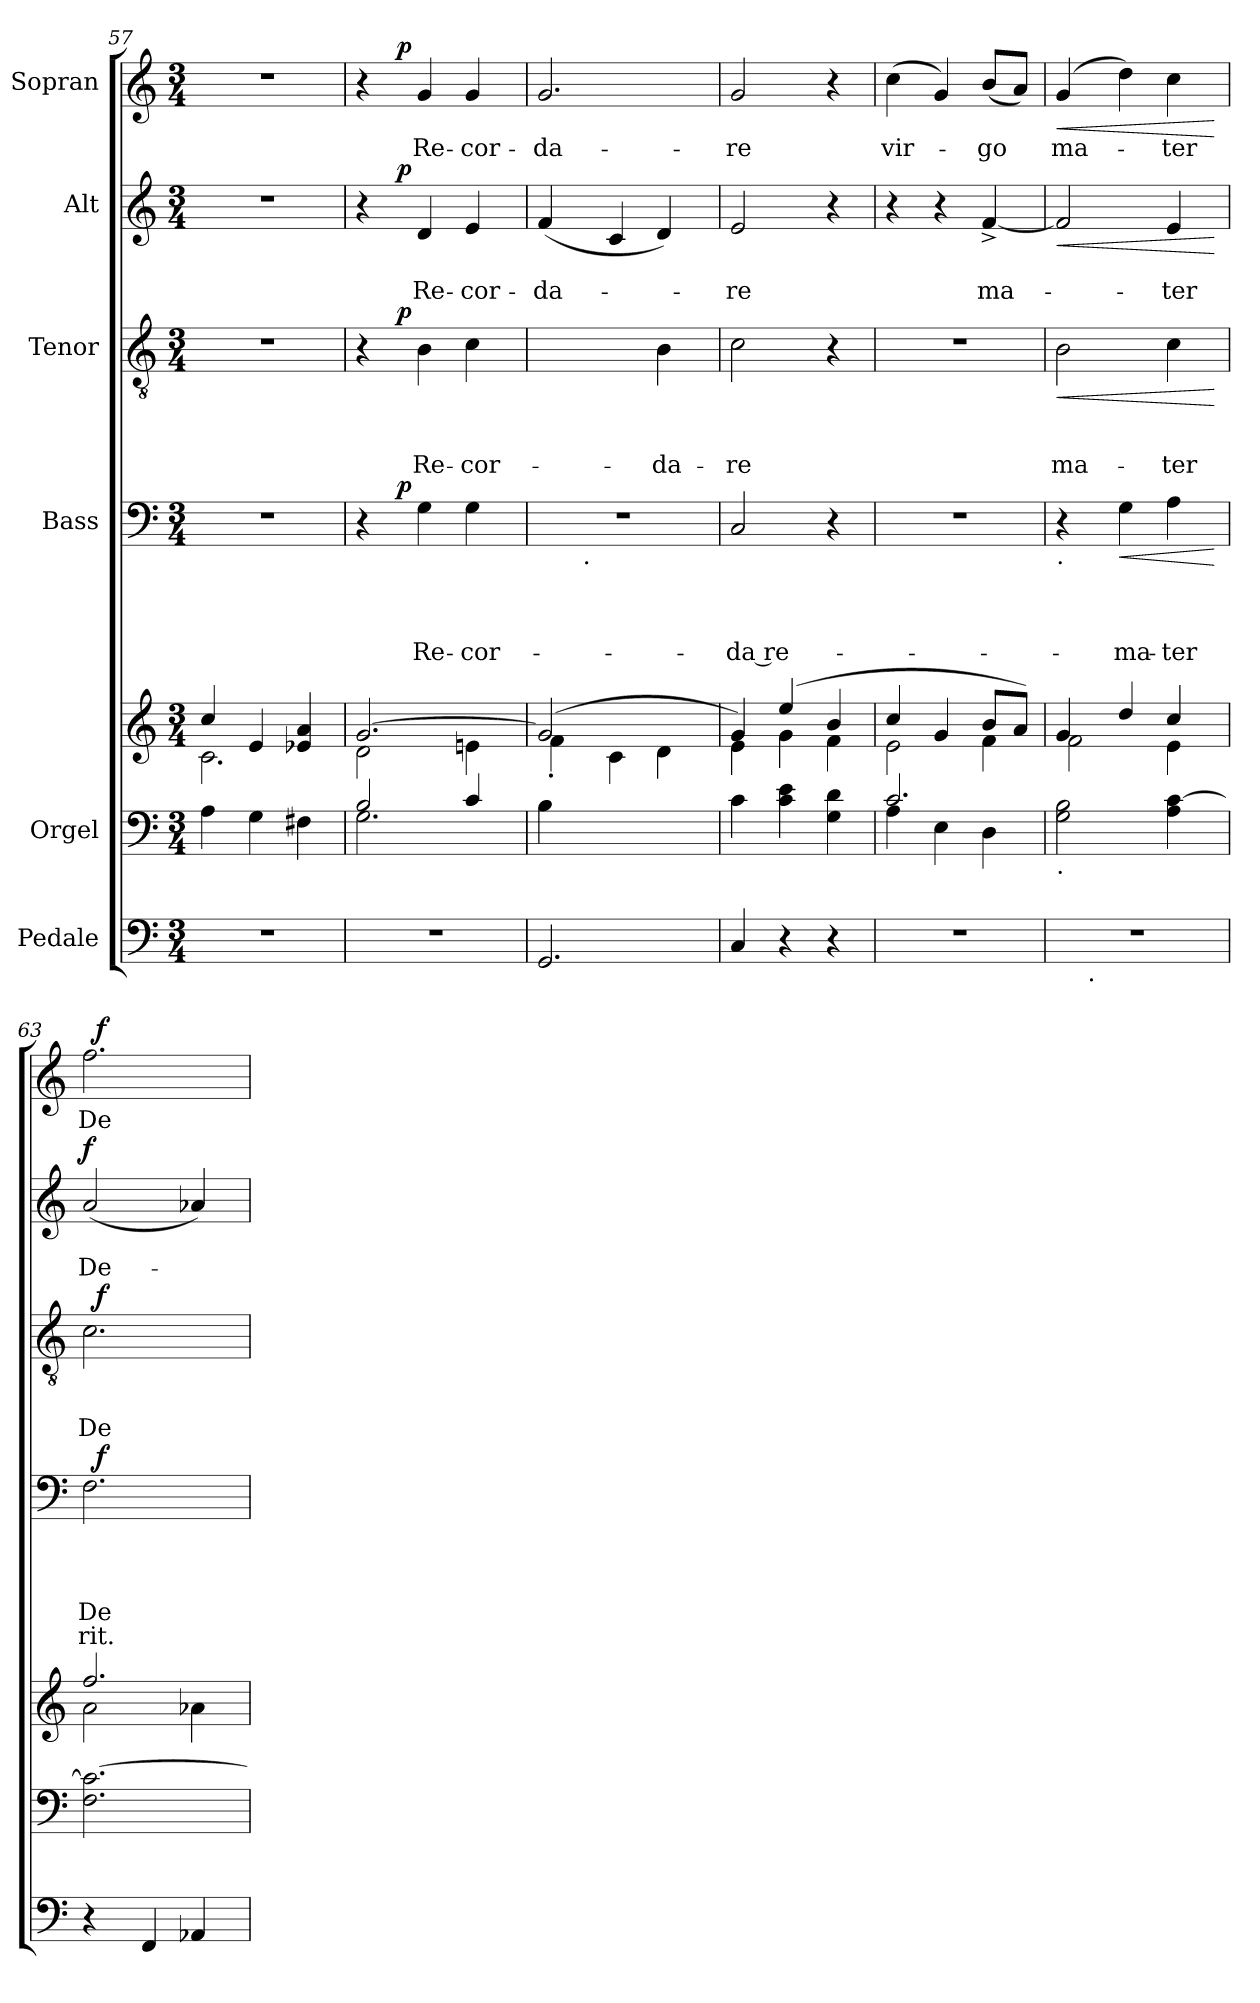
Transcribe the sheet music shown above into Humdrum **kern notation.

**kern	**kern	**kern	**kern	**text	**text	**text	**text	**text	**dynam	**kern	**text	**text	**text	**dynam	**kern	**text	**text	**dynam	**kern	**text	**dynam
*part6	*part5	*part5	*part4	*part4	*part4	*part4	*part4	*part4	*part4	*part3	*part3	*part3	*part3	*part3	*part2	*part2	*part2	*part2	*part1	*part1	*part1
*staff7	*staff6	*staff5	*staff4	*staff4	*staff4	*staff4	*staff4	*staff4	*staff4	*staff3	*staff3	*staff3	*staff3	*staff3	*staff2	*staff2	*staff2	*staff2	*staff1	*staff1	*staff1
*I"Pedale	*I"Orgel	*	*I"Bass	*	*	*	*	*	*	*I"Tenor	*	*	*	*	*I"Alt	*	*	*	*I"Sopran	*	*
*clefF4	*clefF4	*clefG2	*clefF4	*	*	*	*	*	*	*clefGv2	*	*	*	*	*clefG2	*	*	*	*clefG2	*	*
*k[]	*k[]	*k[]	*k[]	*	*	*	*	*	*	*k[]	*	*	*	*	*k[]	*	*	*	*k[]	*	*
*C:	*C:	*C:	*C:	*	*	*	*	*	*	*C:	*	*	*	*	*C:	*	*	*	*C:	*	*
*M3/4	*M3/4	*M3/4	*M3/4	*	*	*	*	*	*	*M3/4	*	*	*	*	*M3/4	*	*	*	*M3/4	*	*
=57	=57	=57	=57	=57	=57	=57	=57	=57	=57	=57	=57	=57	=57	=57	=57	=57	=57	=57	=57	=57	=57
!LO:N:vis=1	!	!	!LO:N:vis=1	!	!	!	!	!	!	!LO:N:vis=1	!	!	!	!	!LO:N:vis=1	!	!	!	!LO:N:vis=1	!	!
*	*	*^	*	*	*	*	*	*	*	*	*	*	*	*	*	*	*	*	*	*	*
2.r	4A\	4cc/	2.c\	2.r	.	.	.	.	.	.	2.r	.	.	.	.	2.r	.	.	.	2.r	.	.
.	4G\	4e/	.	.	.	.	.	.	.	.	.	.	.	.	.	.	.	.	.	.	.	.
.	4F#X\	4e-X/ 4a/	.	.	.	.	.	.	.	.	.	.	.	.	.	.	.	.	.	.	.	.
=58	=58	=58	=58	=58	=58	=58	=58	=58	=58	=58	=58	=58	=58	=58	=58	=58	=58	=58	=58	=58	=58	=58
!LO:N:vis=1	!	!	!	!	!	!	!	!	!	!	!	!	!	!	!	!	!	!	!	!	!	!
*	*^	*	*	*^	*	*	*	*	*	*	*^	*	*	*	*	*^	*	*	*	*^	*	*
2.r	2B/	2.G\	[>2.g/	2d\	4r	8.ryy	.	.	.	.	.	.	4r	8.ryy	.	.	.	.	4r	8.ryy	.	.	.	4r	8.ryy	.	.
!	!	!	!	!	!	!	!	!	!	!	!	!LO:DY:a	!	!	!	!	!	!LO:DY:a	!	!	!	!	!LO:DY:a	!	!	!	!LO:DY:a
.	.	.	.	.	.	2ryy	.	.	.	.	.	p	.	2ryy	.	.	.	p	.	2ryy	.	.	p	.	2ryy	.	p
!	!	!	!	!	!	!	!	!	!	!LO:LY:b	!	!	!	!	!	!	!LO:LY:b	!	!	!	!	!LO:LY:b	!	!	!	!LO:LY:b	!
.	.	.	.	.	4G\	.	.	.	.	Re-	.	.	4B\	.	.	.	Re-	.	4d/	.	.	Re-	.	4g/	.	Re-	.
!	!	!	!	!	!	!	!	!	!	!LO:LY:b	!	!	!	!	!	!	!LO:LY:b	!	!	!	!	!LO:LY:b	!	!	!	!LO:LY:b	!
.	4c/	.	.	4en\	4G\	.	.	.	.	-cor-	.	.	4c\	.	.	.	-cor-	.	4e/	.	.	-cor-	.	4g/	.	-cor-	.
.	.	.	.	.	.	16ryy	.	.	.	.	.	.	.	16ryy	.	.	.	.	.	16ryy	.	.	.	.	16ryy	.	.
=59	=59	=59	=59	=59	=59	=59	=59	=59	=59	=59	=59	=59	=59	=59	=59	=59	=59	=59	=59	=59	=59	=59	=59	=59	=59	=59	=59
!	!	!	!	!	!	!	!	!	!	!	!	!	!	!	!	!	!	!	!	!	!	!LO:LY:b	!	!	!	!LO:LY:b	!
*	*	*	*	*	*	*	*	*	*	*	*	*	*v	*v	*	*	*	*	*	*	*	*	*	*v	*v	*	*
*	*v	*v	*	*	*	*	*	*	*	*	*	*	*	*	*	*	*	*v	*v	*	*	*	*	*	*
2.GG/	4B\	(2g/]	4f'<\	2.r	8ryy	.	.	.	.	.	.	2ryy	.	.	.	.	(<4f/	.	-da-	.	2.g/	-da-	.
.	.	.	.	.	32ryy	.	.	.	.	.	.	.	.	.	.	.	.	.	.	.	.	.	.
!	!	!	!	!	!LO:TX:b:t=.	!	!	!	!	!	!	!	!	!	!	!	!	!	!	!	!	!	!
.	.	.	.	.	2ryy	.	.	.	.	.	.	.	.	.	.	.	.	.	.	.	.	.	.
.	2ryy	.	4c\	.	.	.	.	.	.	.	.	.	.	.	.	.	4c/	.	.	.	.	.	.
!	!	!	!	!	!	!	!	!	!	!	!	!	!	!	!LO:LY:b:rj	!	!	!	!	!	!	!	!
.	.	4ryy	4d\	.	.	.	.	.	.	.	.	4B\	.	.	-da-	.	4d/)	.	.	.	.	.	.
.	.	.	.	.	16.ryy	.	.	.	.	.	.	.	.	.	.	.	.	.	.	.	.	.	.
=60	=60	=60	=60	=60	=60	=60	=60	=60	=60	=60	=60	=60	=60	=60	=60	=60	=60	=60	=60	=60	=60	=60	=60
!	!	!	!	!	!	!	!	!	!LO:LY:b:rj	!	!	!	!	!	!LO:LY:b	!	!	!	!LO:LY:b	!	!	!LO:LY:b	!
*	*	*	*	*v	*v	*	*	*	*	*	*	*	*	*	*	*	*	*	*	*	*	*	*
4C/	4c\	4g/)	4e\	2C/	.	.	.	-da re-	.	.	2c\	.	.	-re	.	2e/	.	-re	.	2g/	-re	.
4r	4c\ 4e\	(4ee/	4g\	.	.	.	.	.	.	.	.	.	.	.	.	.	.	.	.	.	.	.
4r	4G\ 4d\	4b/	4f\	4r	.	.	.	.	.	.	4r	.	.	.	.	4r	.	.	.	4r	.	.
=61	=61	=61	=61	=61	=61	=61	=61	=61	=61	=61	=61	=61	=61	=61	=61	=61	=61	=61	=61	=61	=61	=61
!LO:N:vis=1	!	!	!	!LO:N:vis=1	!	!	!	!	!	!	!LO:N:vis=1	!	!	!	!	!	!	!	!	!	!LO:LY:b	!
*	*^	*	*	*	*	*	*	*	*	*	*	*	*	*	*	*	*	*	*	*	*	*
2.r	2.c/	4A\	4cc/	2e\	2.r	.	.	.	.	.	.	2.r	.	.	.	.	4r	.	.	.	(>4cc\	vir-	.
.	.	4E\	4g/	.	.	.	.	.	.	.	.	.	.	.	.	.	4r	.	.	.	4g/)	.	.
!	!	!	!	!	!	!	!	!	!	!	!	!	!	!	!	!	!	!	!LO:LY:b	!	!	!LO:LY:b	!
.	.	4D\	8b/L	4f\	.	.	.	.	.	.	.	.	.	.	.	.	[<4f^</	.	ma-	.	(<8b/L	-go	.
.	.	.	(8a/J)	.	.	.	.	.	.	.	.	.	.	.	.	.	.	.	.	.	8a</J)	.	.
*	*v	*v	*	*	*	*	*	*	*	*	*	*	*	*	*	*	*	*	*	*	*	*	*
!!LO:LB:g=z
=62	=62	=62	=62	=62	=62	=62	=62	=62	=62	=62	=62	=62	=62	=62	=62	=62	=62	=62	=62	=62	=62	=62
!	!	!	!	!LO:TX:b:t=.	!	!	!	!	!	!	!	!	!	!	!	!	!	!	!	!	!	!
!	!LO:TX:b:t=.	!	!	!	!	!	!	!	!	!	!	!	!	!	!	!	!	!	!	!	!	!
!LO:N:vis=1	!	!	!	!	!	!	!	!	!	!	!	!	!	!LO:LY:b	!LO:HP:b	!	!	!	!LO:HP:b	!	!LO:LY:b	!LO:HP:b
*^	*	*	*	*	*	*	*	*	*	*	*	*	*	*	*	*	*	*	*	*	*	*
2.r	8ryy	2G\ 2B\	4g/	2f\	4r	.	.	.	.	.	.	2B\	.	.	ma-	<	2f/]	.	.	<	(4g/	ma-	<
!	!LO:TX:b:t=.	!	!	!	!	!	!	!	!	!	!	!	!	!	!	!	!	!	!	!	!	!	!
.	2ryy	.	.	.	.	.	.	.	.	.	.	.	.	.	.	.	.	.	.	.	.	.	.
!	!	!	!	!	!	!	!	!	!LO:LY:b	!	!LO:HP:b	!	!	!	!	!	!	!	!	!	!	!	!
.	.	.	4dd/	.	4G\	.	.	.	-ma-	.	<	.	.	.	.	.	.	.	.	.	4dd\)	.	.
!	!	!	!	!	!	!	!	!	!LO:LY:b	!	!	!	!	!	!LO:LY:b	!	!	!	!LO:LY:b	!	!	!LO:LY:b	!
.	.	4A\ [>4c\	4cc/	4e\	4A\	.	.	.	-ter	.	.	4c\	.	.	-ter	.	4e/	.	-ter	.	4cc\	-ter	.
.	8ryy	.	.	.	.	.	.	.	.	.	.	.	.	.	.	.	.	.	.	.	.	.	.
*	*	*	*v	*v	*	*	*	*	*	*	*	*	*	*	*	*	*	*	*	*	*	*	*
.	.	.	.	.	.	.	.	.	.	[	.	.	.	.	[	.	.	.	[	.	.	[
=63	=63	=63	=63	=63	=63	=63	=63	=63	=63	=63	=63	=63	=63	=63	=63	=63	=63	=63	=63	=63	=63	=63
*	*	*	*^	*	*	*	*	*	*	*	*	*	*	*	*	*	*	*	*	*	*	*
!	!	!	!	!	!	!	!	!	!LO:LY:b	!LO:LY:b	!	!	!	!	!LO:LY:b	!	!	!	!LO:LY:b	!LO:DY:a	!	!LO:LY:b	!
*v	*v	*	*	*	*^	*	*	*	*	*	*	*^	*	*	*	*	*	*	*	*	*^	*	*
4r	2.F\ 2.c\_	2.ff/	2a\	2.F\	32ryy	.	.	.	De-	-rit.	.	2.c\	32ryy	.	.	De-	.	(<2a/	.	De-	f	2.ff\	32ryy	De-	.
!	!	!	!	!	!	!	!	!	!	!	!LO:DY:a	!	!	!	!	!	!LO:DY:a	!	!	!	!	!	!	!	!LO:DY:a
.	.	.	.	.	2ryy	.	.	.	.	.	f	.	2ryy	.	.	.	f	.	.	.	.	.	2ryy	.	f
4FF/	.	.	.	.	.	.	.	.	.	.	.	.	.	.	.	.	.	.	.	.	.	.	.	.	.
4AA-X/	.	.	4a-X\	.	.	.	.	.	.	.	.	.	.	.	.	.	.	4a-X/)	.	.	.	.	.	.	.
.	.	.	.	.	8..ryy	.	.	.	.	.	.	.	8..ryy	.	.	.	.	.	.	.	.	.	8..ryy	.	.
*	*	*v	*v	*	*	*	*	*	*	*	*	*v	*v	*	*	*	*	*	*	*	*	*v	*v	*	*
*	*	*	*v	*v	*	*	*	*	*	*	*	*	*	*	*	*	*	*	*	*	*	*
=	=	=	=	=	=	=	=	=	=	=	=	=	=	=	=	=	=	=	=	=	=
*-	*-	*-	*-	*-	*-	*-	*-	*-	*-	*-	*-	*-	*-	*-	*-	*-	*-	*-	*-	*-	*-
